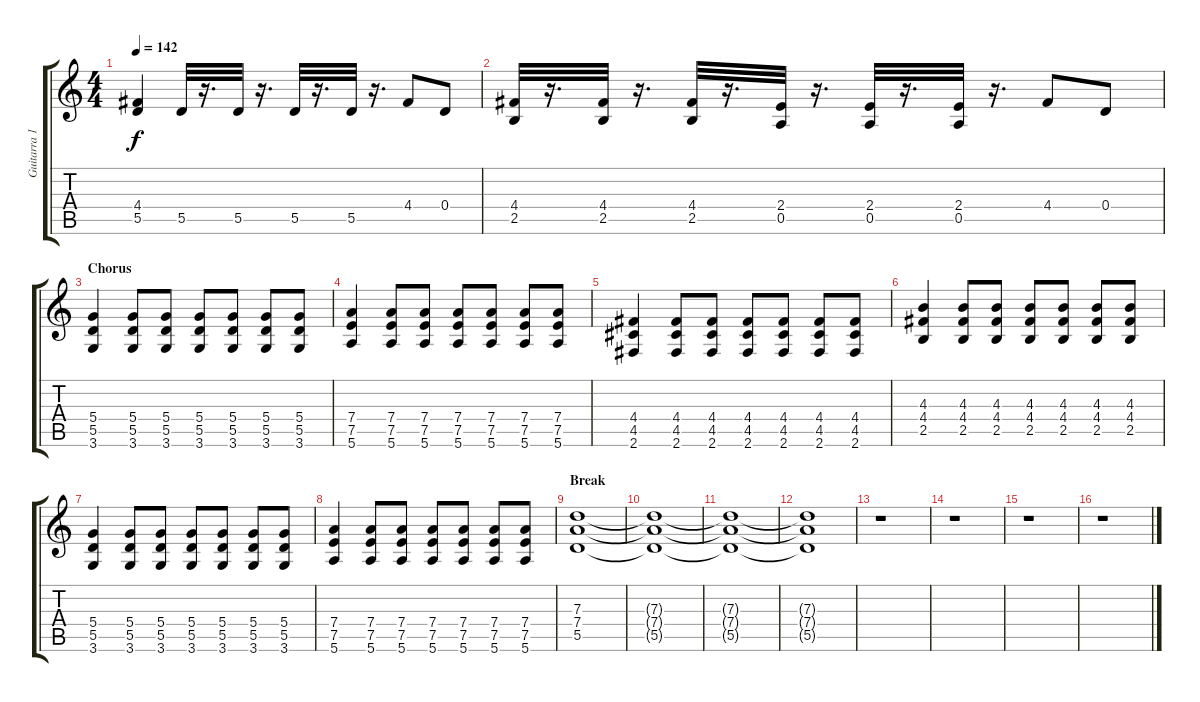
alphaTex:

\track ("Guitarra 1 - Mathias" "Guitarra 1") {instrument distortionguitar}
\staff {score tabs}
\tuning (E4 B3 G3 D3 A2 E2) {hide}
\ts (4 4)
\tempo 142
\clef g2
\ks c
(4.4 5.5).4{dy f} 5.5.32 r.16{d} 5.5.32 r.16{d} 5.5.32 r.16{d} 5.5.32 r.16{d} 4.4.8 0.4.8 |
(4.4 2.5).32 r.16{d} (4.4 2.5).32 r.16{d} (4.4 2.5).32 r.16{d} (2.4 0.5).32 r.16{d} (2.4 0.5).32 r.16{d} (2.4 0.5).32 r.16{d} 4.4.8 0.4.8 |
\section ("" "Chorus")
(5.4 5.5 3.6).4 (5.4 5.5 3.6).8 (5.4 5.5 3.6).8 (5.4 5.5 3.6).8 (5.4 5.5 3.6).8 (5.4 5.5 3.6).8 (5.4 5.5 3.6).8 |
(7.4 7.5 5.6).4 (7.4 7.5 5.6).8 (7.4 7.5 5.6).8 (7.4 7.5 5.6).8 (7.4 7.5 5.6).8 (7.4 7.5 5.6).8 (7.4 7.5 5.6).8 |
(4.4 4.5 2.6).4 (4.4 4.5 2.6).8 (4.4 4.5 2.6).8 (4.4 4.5 2.6).8 (4.4 4.5 2.6).8 (4.4 4.5 2.6).8 (4.4 4.5 2.6).8 |
(4.3 4.4 2.5).4 (4.3 4.4 2.5).8 (4.3 4.4 2.5).8 (4.3 4.4 2.5).8 (4.3 4.4 2.5).8 (4.3 4.4 2.5).8 (4.3 4.4 2.5).8 |
(5.4 5.5 3.6).4 (5.4 5.5 3.6).8 (5.4 5.5 3.6).8 (5.4 5.5 3.6).8 (5.4 5.5 3.6).8 (5.4 5.5 3.6).8 (5.4 5.5 3.6).8 |
(7.4 7.5 5.6).4 (7.4 7.5 5.6).8 (7.4 7.5 5.6).8 (7.4 7.5 5.6).8 (7.4 7.5 5.6).8 (7.4 7.5 5.6).8 (7.4 7.5 5.6).8 |
\section ("" "Break")
(7.3 7.4 5.5).1 |
(7.3{t} 7.4{t} 5.5{t}).1{volume 8} |
(7.3{t} 7.4{t} 5.5{t}).1 |
(7.3{t} 7.4{t} 5.5{t}).1 |
r.1 |
r.1 |
r.1 |
r.1
